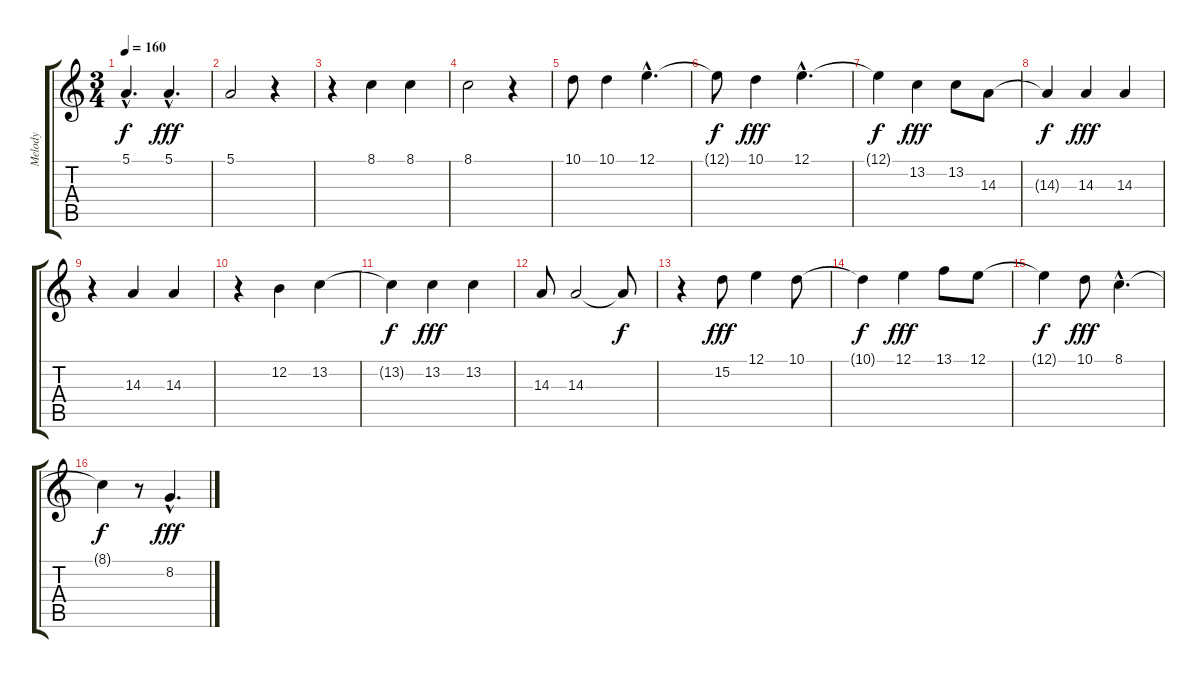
\track ("Melody" "Melody") {instrument altosax}
\staff {score tabs}
\tuning (E4 B3 G3 D3 A2 E2) {hide}
\ts (3 4)
\tempo 160
\clef g2
\ks c
5.1{hac t}.4{d dy f} 5.1{hac}.4{d dy fff} |
5.1.2 r.4 |
r.4 8.1.4 8.1.4 |
8.1.2 r.4 |
10.1.8 10.1.4 12.1{hac}.4{d} |
12.1{t}.8{dy f} 10.1.4{dy fff} 12.1{hac}.4{d} |
12.1{t}.4{dy f} 13.2.4{dy fff} 13.2.8 14.3.8 |
14.3{t}.4{dy f} 14.3.4{dy fff} 14.3.4 |
r.4 14.3.4 14.3.4 |
r.4 12.2.4 13.2.4 |
13.2{t}.4{dy f} 13.2.4{dy fff} 13.2.4 |
14.3.8 14.3.2 14.3{t}.8{dy f} |
r.4 15.2.8{dy fff} 12.1.4 10.1.8 |
10.1{t}.4{dy f} 12.1.4{dy fff} 13.1.8 12.1.8 |
12.1{t}.4{dy f} 10.1.8{dy fff} 8.1{hac}.4{d} |
8.1{t}.4{dy f} r.8 8.2{hac}.4{d dy fff}
